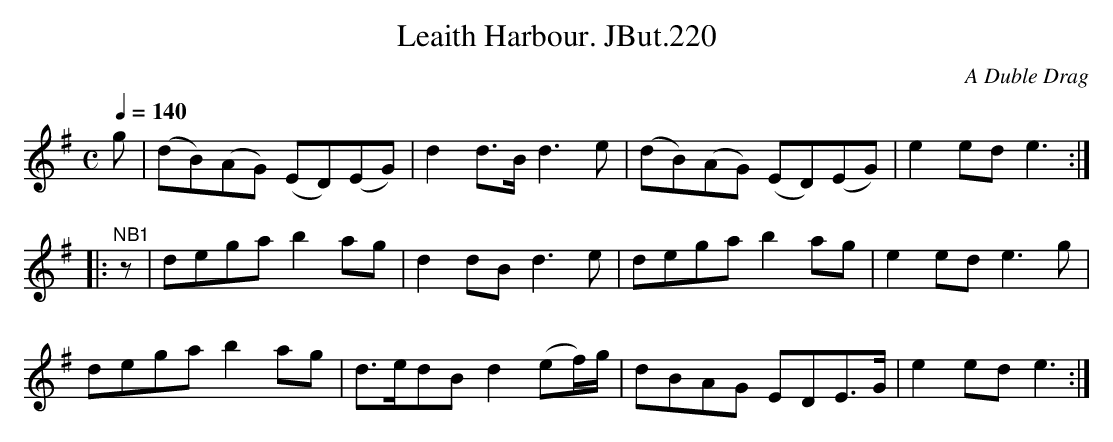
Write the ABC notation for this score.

X:1
T:Leaith Harbour. JBut.220
M:C
L:1/8
C:A Duble Drag
Q:1/4=140
K:G
g|(dB)(AG) (ED)(EG)|d2 d>B d3e|(dB)(AG) (ED)(EG)|e2 ed e3:|
|: "^NB1"z|dega b2 ag|d2 dB d3e|dega b2 ag|e2 ed e3g|
dega b2 ag|d>edB d2 (ef/)g/|dBAG EDE>G|e2 ed e3:|
